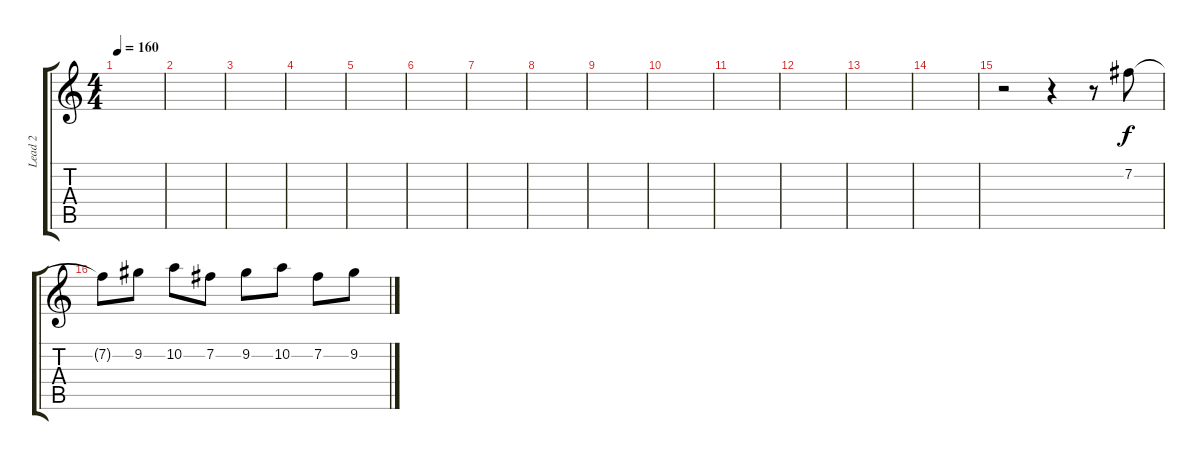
\track ("Lead 2" "Lead 2") {instrument distortionguitar}
\staff {score tabs}
\tuning (E4 B3 G3 D3 A2 E2) {hide}
\ts (4 4)
\tempo 160
\clef g2
\ks c
|
|
|
|
|
|
|
|
|
|
|
|
|
|
r.2 r.4 r.8 7.2.8 |
7.2{t}.8 9.2.8 10.2.8 7.2.8 9.2.8 10.2.8 7.2.8 9.2.8
